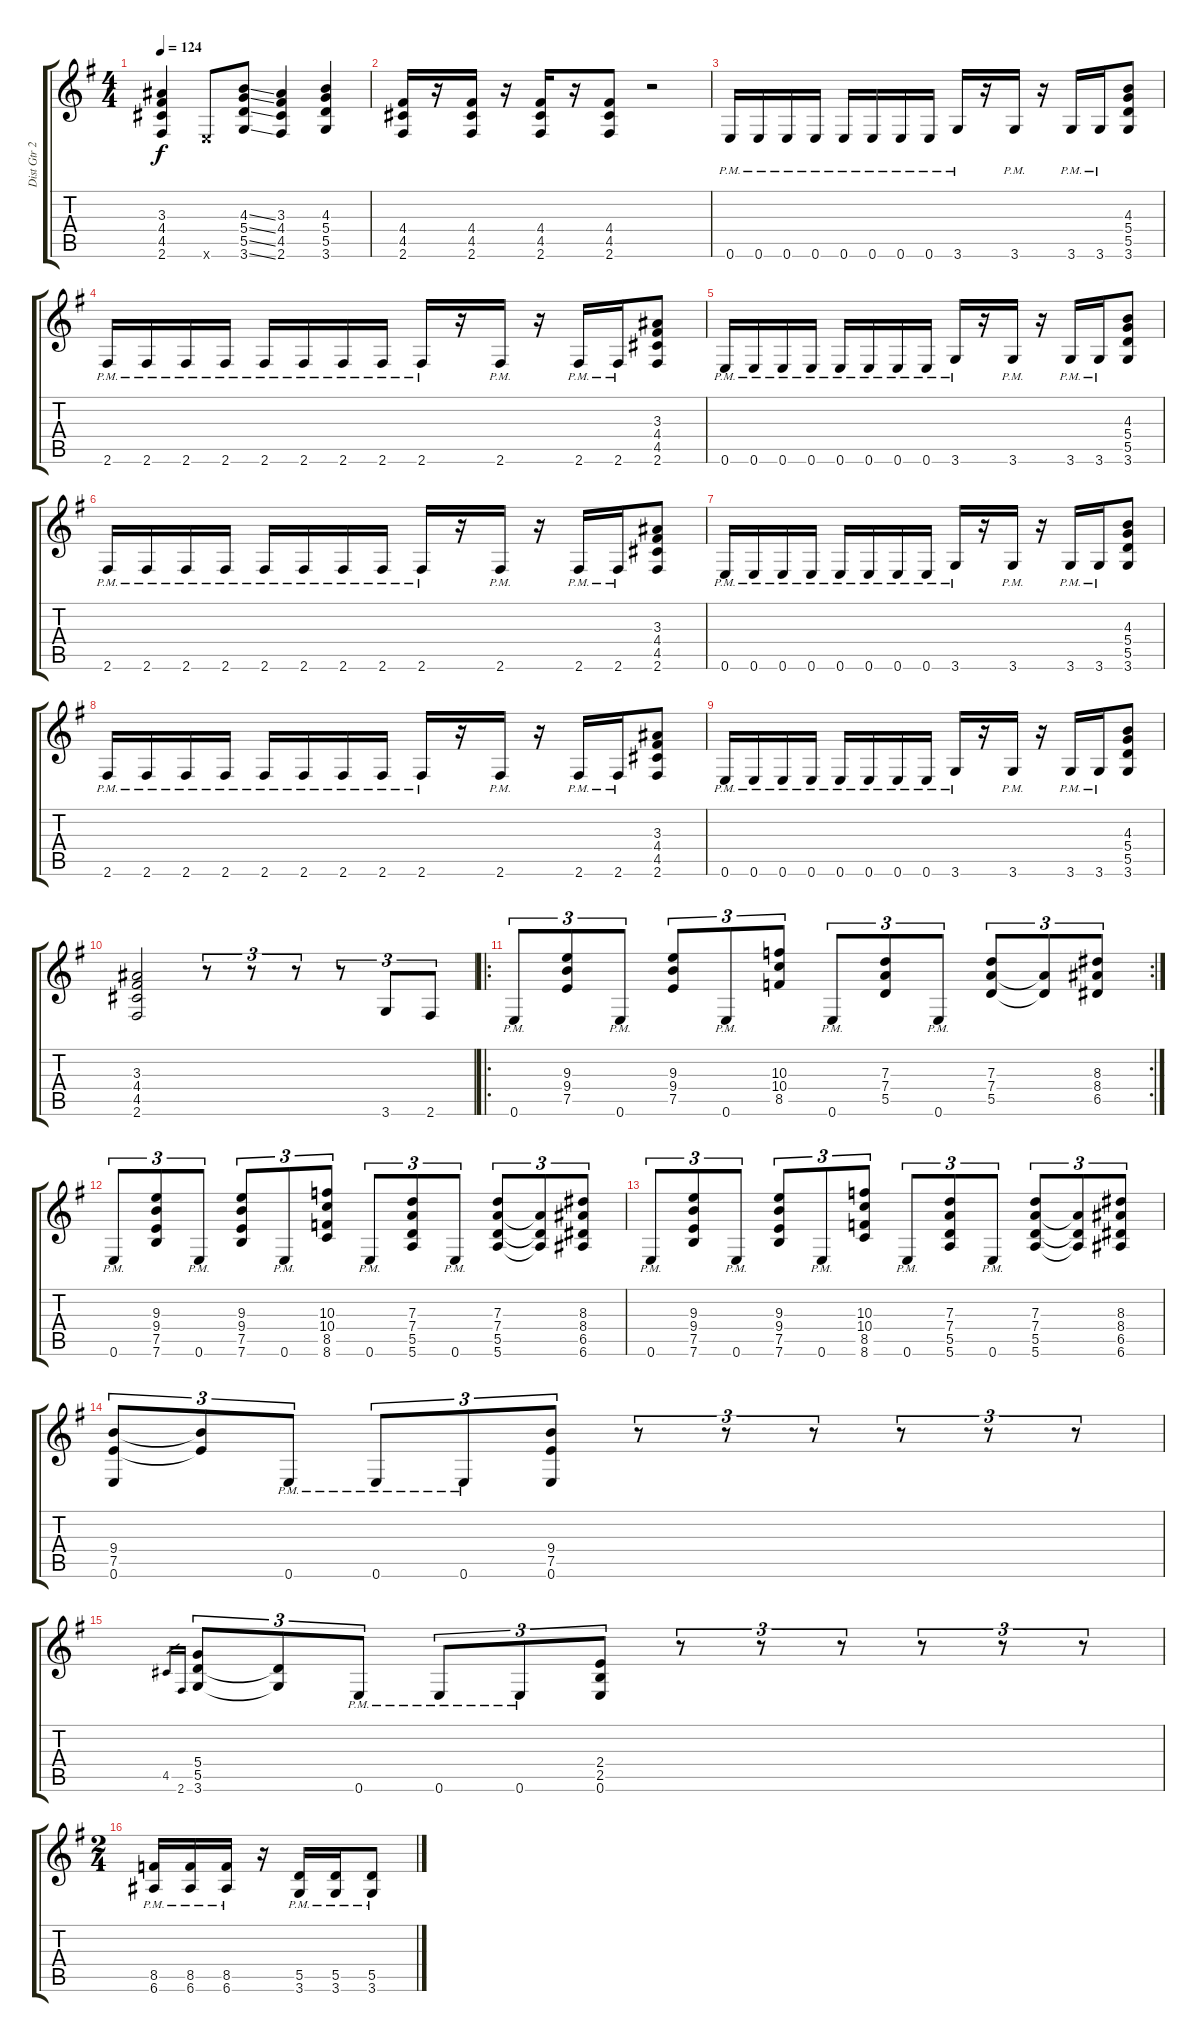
\track ("Dist Gtr 2" "Dist Gtr 2") {instrument distortionguitar}
\staff {score tabs}
\tuning (E4 B3 G3 D3 A2 E2) {hide}
\ts (4 4)
\tempo 124
\clef g2
\ks g
(3.3 4.4 4.5 2.6).4{dy f} 0.6{x}.8 (4.3{ss} 5.4{ss} 5.5{ss} 3.6{ss}).8 (3.3 4.4 4.5 2.6).4 (4.3 5.4 5.5 3.6).4 |
(4.4 4.5 2.6).16 r.16 (4.4 4.5 2.6).16 r.16 (4.4 4.5 2.6).16 r.16 (4.4 4.5 2.6).8 r.2 |
0.6{pm}.16 0.6{pm}.16 0.6{pm}.16 0.6{pm}.16 0.6{pm}.16 0.6{pm}.16 0.6{pm}.16 0.6{pm}.16 3.6{pm}.16 r.16 3.6{pm}.16 r.16 3.6{pm}.16 3.6{pm}.16 (4.3 5.4 5.5 3.6).8 |
2.6{pm}.16 2.6{pm}.16 2.6{pm}.16 2.6{pm}.16 2.6{pm}.16 2.6{pm}.16 2.6{pm}.16 2.6{pm}.16 2.6{pm}.16 r.16 2.6{pm}.16 r.16 2.6{pm}.16 2.6{pm}.16 (3.3 4.4 4.5 2.6).8 |
0.6{pm}.16 0.6{pm}.16 0.6{pm}.16 0.6{pm}.16 0.6{pm}.16 0.6{pm}.16 0.6{pm}.16 0.6{pm}.16 3.6{pm}.16 r.16 3.6{pm}.16 r.16 3.6{pm}.16 3.6{pm}.16 (4.3 5.4 5.5 3.6).8 |
2.6{pm}.16 2.6{pm}.16 2.6{pm}.16 2.6{pm}.16 2.6{pm}.16 2.6{pm}.16 2.6{pm}.16 2.6{pm}.16 2.6{pm}.16 r.16 2.6{pm}.16 r.16 2.6{pm}.16 2.6{pm}.16 (3.3 4.4 4.5 2.6).8 |
0.6{pm}.16 0.6{pm}.16 0.6{pm}.16 0.6{pm}.16 0.6{pm}.16 0.6{pm}.16 0.6{pm}.16 0.6{pm}.16 3.6{pm}.16 r.16 3.6{pm}.16 r.16 3.6{pm}.16 3.6{pm}.16 (4.3 5.4 5.5 3.6).8 |
2.6{pm}.16 2.6{pm}.16 2.6{pm}.16 2.6{pm}.16 2.6{pm}.16 2.6{pm}.16 2.6{pm}.16 2.6{pm}.16 2.6{pm}.16 r.16 2.6{pm}.16 r.16 2.6{pm}.16 2.6{pm}.16 (3.3 4.4 4.5 2.6).8 |
0.6{pm}.16 0.6{pm}.16 0.6{pm}.16 0.6{pm}.16 0.6{pm}.16 0.6{pm}.16 0.6{pm}.16 0.6{pm}.16 3.6{pm}.16 r.16 3.6{pm}.16 r.16 3.6{pm}.16 3.6{pm}.16 (4.3 5.4 5.5 3.6).8 |
(3.3 4.4 4.5 2.6).2 r.8{tu (3 2)} r.8{tu (3 2)} r.8{tu (3 2)} r.8{tu (3 2)} 3.6.8{tu (3 2)} 2.6.8{tu (3 2)} |
\ro
\rc 2
0.6{pm}.8{tu (3 2)} (9.3 9.4 7.5).8{tu (3 2)} 0.6{pm}.8{tu (3 2)} (9.3 9.4 7.5).8{tu (3 2)} 0.6{pm}.8{tu (3 2)} (10.3 10.4 8.5).8{tu (3 2)} 0.6{pm}.8{tu (3 2)} (7.3 7.4 5.5).8{tu (3 2)} 0.6{pm}.8{tu (3 2)} (7.3 7.4 5.5).8{tu (3 2)} (7.4{t} 5.5{t}).8{tu (3 2)} (8.3 8.4 6.5).8{tu (3 2)} |
0.6{pm}.8{tu (3 2)} (9.3 9.4 7.5 7.6).8{tu (3 2)} 0.6{pm}.8{tu (3 2)} (9.3 9.4 7.5 7.6).8{tu (3 2)} 0.6{pm}.8{tu (3 2)} (10.3 10.4 8.5 8.6).8{tu (3 2)} 0.6{pm}.8{tu (3 2)} (7.3 7.4 5.5 5.6).8{tu (3 2)} 0.6{pm}.8{tu (3 2)} (7.3 7.4 5.5 5.6).8{tu (3 2)} (7.4{t} 5.5{t} 5.6{t}).8{tu (3 2)} (8.3 8.4 6.5 6.6).8{tu (3 2)} |
0.6{pm}.8{tu (3 2)} (9.3 9.4 7.5 7.6).8{tu (3 2)} 0.6{pm}.8{tu (3 2)} (9.3 9.4 7.5 7.6).8{tu (3 2)} 0.6{pm}.8{tu (3 2)} (10.3 10.4 8.5 8.6).8{tu (3 2)} 0.6{pm}.8{tu (3 2)} (7.3 7.4 5.5 5.6).8{tu (3 2)} 0.6{pm}.8{tu (3 2)} (7.3 7.4 5.5 5.6).8{tu (3 2)} (7.4{t} 5.5{t} 5.6{t}).8{tu (3 2)} (8.3 8.4 6.5 6.6).8{tu (3 2)} |
(9.4 7.5 0.6).8{tu (3 2)} (9.4{t} 7.5{t}).8{tu (3 2)} 0.6{pm}.8{tu (3 2)} 0.6{pm}.8{tu (3 2)} 0.6{pm}.8{tu (3 2)} (9.4 7.5 0.6).8{tu (3 2)} r.8{tu (3 2)} r.8{tu (3 2)} r.8{tu (3 2)} r.8{tu (3 2)} r.8{tu (3 2)} r.8{tu (3 2)} |
4.5.16{gr} 2.6.16{gr} (5.4 5.5 3.6).8{tu (3 2)} (5.5{t} 3.6{t}).8{tu (3 2)} 0.6{pm}.8{tu (3 2)} 0.6{pm}.8{tu (3 2)} 0.6{pm}.8{tu (3 2)} (2.4 2.5 0.6).8{tu (3 2)} r.8{tu (3 2)} r.8{tu (3 2)} r.8{tu (3 2)} r.8{tu (3 2)} r.8{tu (3 2)} r.8{tu (3 2)} |
\ts (2 4)
(8.5{pm} 6.6{pm}).16 (8.5{pm} 6.6{pm}).16 (8.5{pm} 6.6{pm}).16 r.16 (5.5{pm} 3.6{pm}).16 (5.5{pm} 3.6{pm}).16 (5.5{ss pm} 3.6{ss pm}).8
